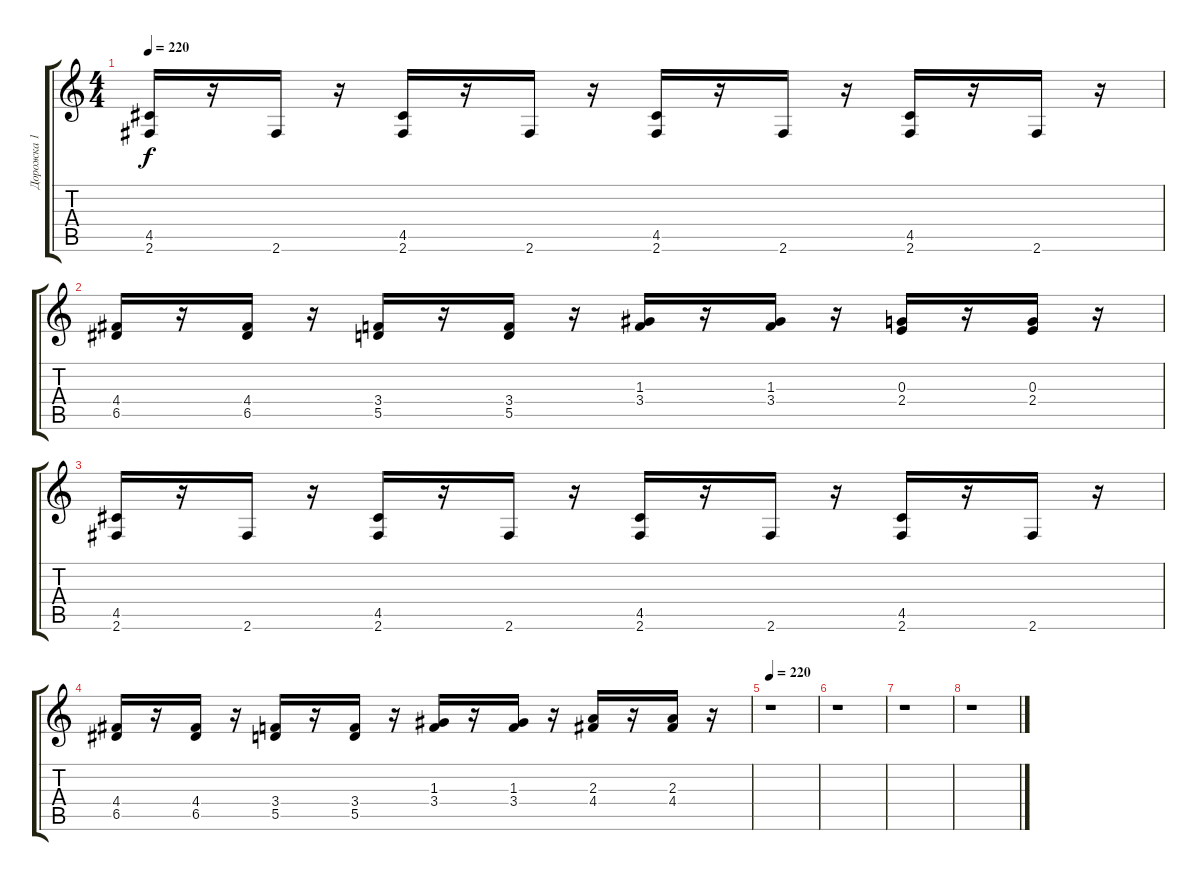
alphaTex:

\track ("Дорожка 1" "Дорожка 1") {instrument distortionguitar}
\staff {score tabs}
\tuning (E4 B3 G3 D3 A2 E2) {hide}
\ts (4 4)
\tempo 220
\clef g2
\ks c
(4.5 2.6).16{dy f} r.16 2.6.16 r.16 (4.5 2.6).16 r.16 2.6.16 r.16 (4.5 2.6).16 r.16 2.6.16 r.16 (4.5 2.6).16 r.16 2.6.16 r.16 |
(4.4 6.5).16 r.16 (4.4 6.5).16 r.16 (3.4 5.5).16 r.16 (3.4 5.5).16 r.16 (1.3 3.4).16 r.16 (1.3 3.4).16 r.16 (0.3 2.4).16 r.16 (0.3 2.4).16 r.16 |
(4.5 2.6).16 r.16 2.6.16 r.16 (4.5 2.6).16 r.16 2.6.16 r.16 (4.5 2.6).16 r.16 2.6.16 r.16 (4.5 2.6).16 r.16 2.6.16 r.16 |
(4.4 6.5).16 r.16 (4.4 6.5).16 r.16 (3.4 5.5).16 r.16 (3.4 5.5).16 r.16 (1.3 3.4).16 r.16 (1.3 3.4).16 r.16 (2.3 4.4).16 r.16 (2.3 4.4).16 r.16 |
\tempo 220
r.1 |
r.1 |
r.1 |
r.1
